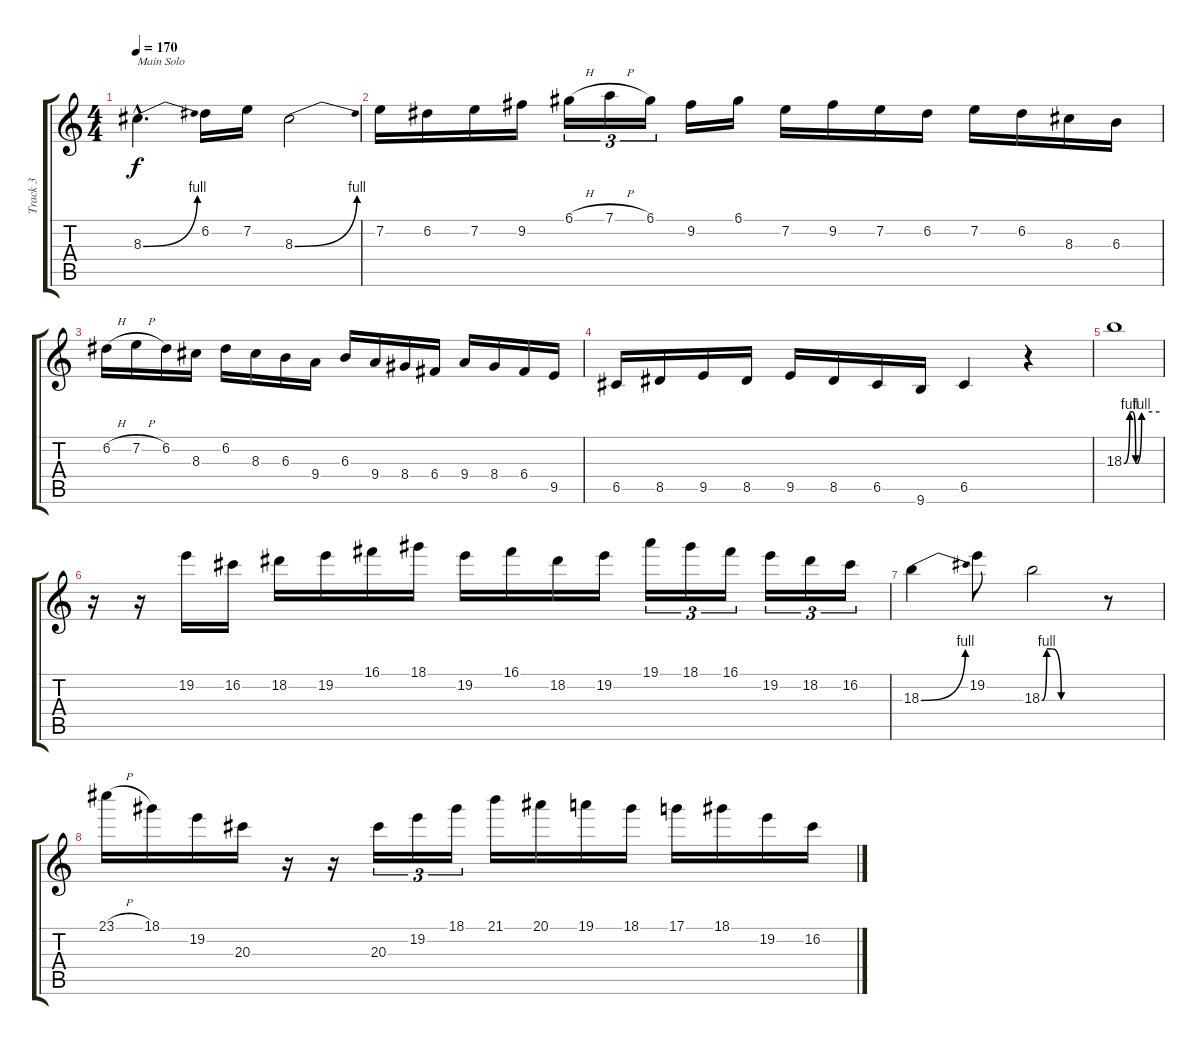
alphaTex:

\track ("Track 3" "Track 3") {instrument overdrivenguitar}
\staff {score tabs}
\tuning (D4 A3 F3 C3 G2 D2) {hide}
\ts (4 4)
\tempo 170
\clef g2
\ks c
8.3{be (bend 0 0 60 4) hac}.4{d txt "Main Solo" dy f} 6.2.16 7.2.16 8.3{be (bend 0 0 60 4)}.2 |
7.2.16 6.2.16 7.2.16 9.2.16 6.1{h}.16{tu (3 2)} 7.1{h}.16{tu (3 2)} 6.1.16{tu (3 2)} 9.2.16 6.1.16 7.2.16 9.2.16 7.2.16 6.2.16 7.2.16 6.2.16 8.3.16 6.3.16 |
6.2{h}.16 7.2{h}.16 6.2.16 8.3.16 6.2.16 8.3.16 6.3.16 9.4.16 6.3.16 9.4.16 8.4.16 6.4.16 9.4.16 8.4.16 6.4.16 9.5.16 |
6.5.16 8.5.16 9.5.16 8.5.16 9.5.16 8.5.16 6.5.16 9.6.16 6.5.4 r.4 |
18.3{be (custom 0 0 10 4 15 4 20 0 30 4 60 4)}.1 |
r.16 r.16 19.2.16 16.2.16 18.2.16 19.2.16 16.1.16 18.1.16 19.2.16 16.1.16 18.2.16 19.2.16 19.1.16{tu (3 2)} 18.1.16{tu (3 2)} 16.1.16{tu (3 2)} 19.2.16{tu (3 2)} 18.2.16{tu (3 2)} 16.2.16{tu (3 2)} |
18.3{be (bend 0 0 60 4)}.4 19.2.8 18.3{be (custom 0 0 5 4 10 4 20 0 45 0 60 0)}.2 r.8 |
23.1{h}.16 18.1.16 19.2.16 20.3.16 r.16 r.16 20.3.16{tu (3 2)} 19.2.16{tu (3 2)} 18.1.16{tu (3 2)} 21.1.16 20.1.16 19.1.16 18.1.16 17.1.16 18.1.16 19.2.16 16.2.16
